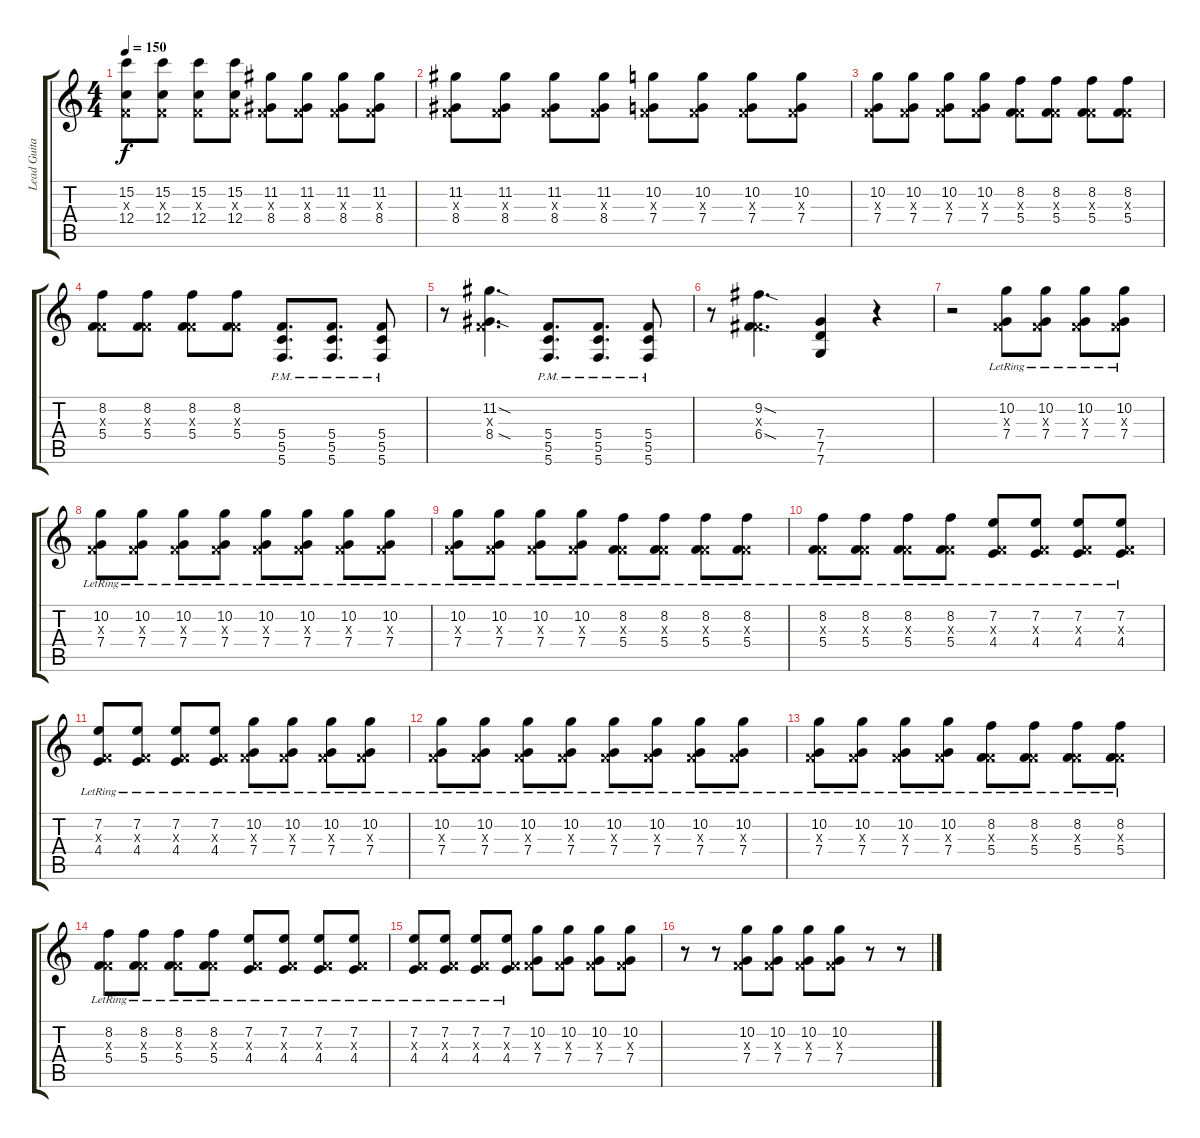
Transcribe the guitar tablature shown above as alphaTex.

\track ("Lead Guitar" "Lead Guita") {instrument overdrivenguitar}
\staff {score tabs}
\tuning (D4 A3 F3 C3 G2 C2) {hide}
\ts (4 4)
\tempo 150
\clef g2
\ks c
(15.2 0.3{x} 12.4).8{dy f} (15.2 0.3{x} 12.4).8 (15.2 0.3{x} 12.4).8 (15.2 0.3{x} 12.4).8 (11.2 0.3{x} 8.4).8 (11.2 0.3{x} 8.4).8 (11.2 0.3{x} 8.4).8 (11.2 0.3{x} 8.4).8 |
(11.2 0.3{x} 8.4).8 (11.2 0.3{x} 8.4).8 (11.2 0.3{x} 8.4).8 (11.2 0.3{x} 8.4).8 (10.2 0.3{x} 7.4).8 (10.2 0.3{x} 7.4).8 (10.2 0.3{x} 7.4).8 (10.2 0.3{x} 7.4).8 |
(10.2 0.3{x} 7.4).8 (10.2 0.3{x} 7.4).8 (10.2 0.3{x} 7.4).8 (10.2 0.3{x} 7.4).8 (8.2 0.3{x} 5.4).8 (8.2 0.3{x} 5.4).8 (8.2 0.3{x} 5.4).8 (8.2 0.3{x} 5.4).8 |
(8.2 0.3{x} 5.4).8 (8.2 0.3{x} 5.4).8 (8.2 0.3{x} 5.4).8 (8.2 0.3{x} 5.4).8 (5.4 5.5{pm} 5.6).8{d} (5.4 5.5{pm} 5.6).8{d} (5.4 5.5{pm} 5.6).8 |
r.8 (11.2{sod} 0.3{x} 8.4{sod}).4{d} (5.4 5.5{pm} 5.6).8{d} (5.4 5.5{pm} 5.6).8{d} (5.4 5.5{pm} 5.6).8 |
r.8 (9.2{sod} 0.3{x} 6.4{sod}).4{d} (7.4 7.5 7.6).4 r.4 |
r.2 (10.2{lr} 0.3{x} 7.4{lr}).8 (10.2{lr} 0.3{x} 7.4{lr}).8 (10.2{lr} 0.3{x} 7.4{lr}).8 (10.2{lr} 0.3{x} 7.4{lr}).8 |
(10.2{lr} 0.3{x} 7.4{lr}).8 (10.2{lr} 0.3{x} 7.4{lr}).8 (10.2{lr} 0.3{x} 7.4{lr}).8 (10.2{lr} 0.3{x} 7.4{lr}).8 (10.2{lr} 0.3{x} 7.4{lr}).8 (10.2{lr} 0.3{x} 7.4{lr}).8 (10.2{lr} 0.3{x} 7.4{lr}).8 (10.2{lr} 0.3{x} 7.4{lr}).8 |
(10.2{lr} 0.3{x} 7.4{lr}).8 (10.2{lr} 0.3{x} 7.4{lr}).8 (10.2{lr} 0.3{x} 7.4{lr}).8 (10.2{lr} 0.3{x} 7.4{lr}).8 (8.2{lr} 0.3{x} 5.4{lr}).8 (8.2{lr} 0.3{x} 5.4{lr}).8 (8.2{lr} 0.3{x} 5.4{lr}).8 (8.2{lr} 0.3{x} 5.4{lr}).8 |
(8.2{lr} 0.3{x} 5.4{lr}).8 (8.2{lr} 0.3{x} 5.4{lr}).8 (8.2{lr} 0.3{x} 5.4{lr}).8 (8.2{lr} 0.3{x} 5.4{lr}).8 (7.2{lr} 0.3{x} 4.4{lr}).8 (7.2{lr} 0.3{x} 4.4{lr}).8 (7.2{lr} 0.3{x} 4.4{lr}).8 (7.2{lr} 0.3{x} 4.4{lr}).8 |
(7.2{lr} 0.3{x} 4.4{lr}).8 (7.2{lr} 0.3{x} 4.4{lr}).8 (7.2{lr} 0.3{x} 4.4{lr}).8 (7.2{lr} 0.3{x} 4.4{lr}).8 (10.2{lr} 0.3{x} 7.4{lr}).8 (10.2{lr} 0.3{x} 7.4{lr}).8 (10.2{lr} 0.3{x} 7.4{lr}).8 (10.2{lr} 0.3{x} 7.4{lr}).8 |
(10.2{lr} 0.3{x} 7.4{lr}).8 (10.2{lr} 0.3{x} 7.4{lr}).8 (10.2{lr} 0.3{x} 7.4{lr}).8 (10.2{lr} 0.3{x} 7.4{lr}).8 (10.2{lr} 0.3{x} 7.4{lr}).8 (10.2{lr} 0.3{x} 7.4{lr}).8 (10.2{lr} 0.3{x} 7.4{lr}).8 (10.2{lr} 0.3{x} 7.4{lr}).8 |
(10.2{lr} 0.3{x} 7.4{lr}).8 (10.2{lr} 0.3{x} 7.4{lr}).8 (10.2{lr} 0.3{x} 7.4{lr}).8 (10.2{lr} 0.3{x} 7.4{lr}).8 (8.2{lr} 0.3{x} 5.4{lr}).8 (8.2{lr} 0.3{x} 5.4{lr}).8 (8.2{lr} 0.3{x} 5.4{lr}).8 (8.2{lr} 0.3{x} 5.4{lr}).8 |
(8.2{lr} 0.3{x} 5.4{lr}).8 (8.2{lr} 0.3{x} 5.4{lr}).8 (8.2{lr} 0.3{x} 5.4{lr}).8 (8.2{lr} 0.3{x} 5.4{lr}).8 (7.2{lr} 0.3{x} 4.4{lr}).8 (7.2{lr} 0.3{x} 4.4{lr}).8 (7.2{lr} 0.3{x} 4.4{lr}).8 (7.2{lr} 0.3{x} 4.4{lr}).8 |
(7.2{lr} 0.3{x} 4.4{lr}).8 (7.2{lr} 0.3{x} 4.4{lr}).8 (7.2{lr} 0.3{x} 4.4{lr}).8 (7.2{lr} 0.3{x} 4.4{lr}).8 (10.2 0.3{x} 7.4).8 (10.2 0.3{x} 7.4).8 (10.2 0.3{x} 7.4).8 (10.2 0.3{x} 7.4).8 |
r.8 r.8 (10.2 0.3{x} 7.4).8 (10.2 0.3{x} 7.4).8 (10.2 0.3{x} 7.4).8 (10.2 0.3{x} 7.4).8 r.8 r.8
